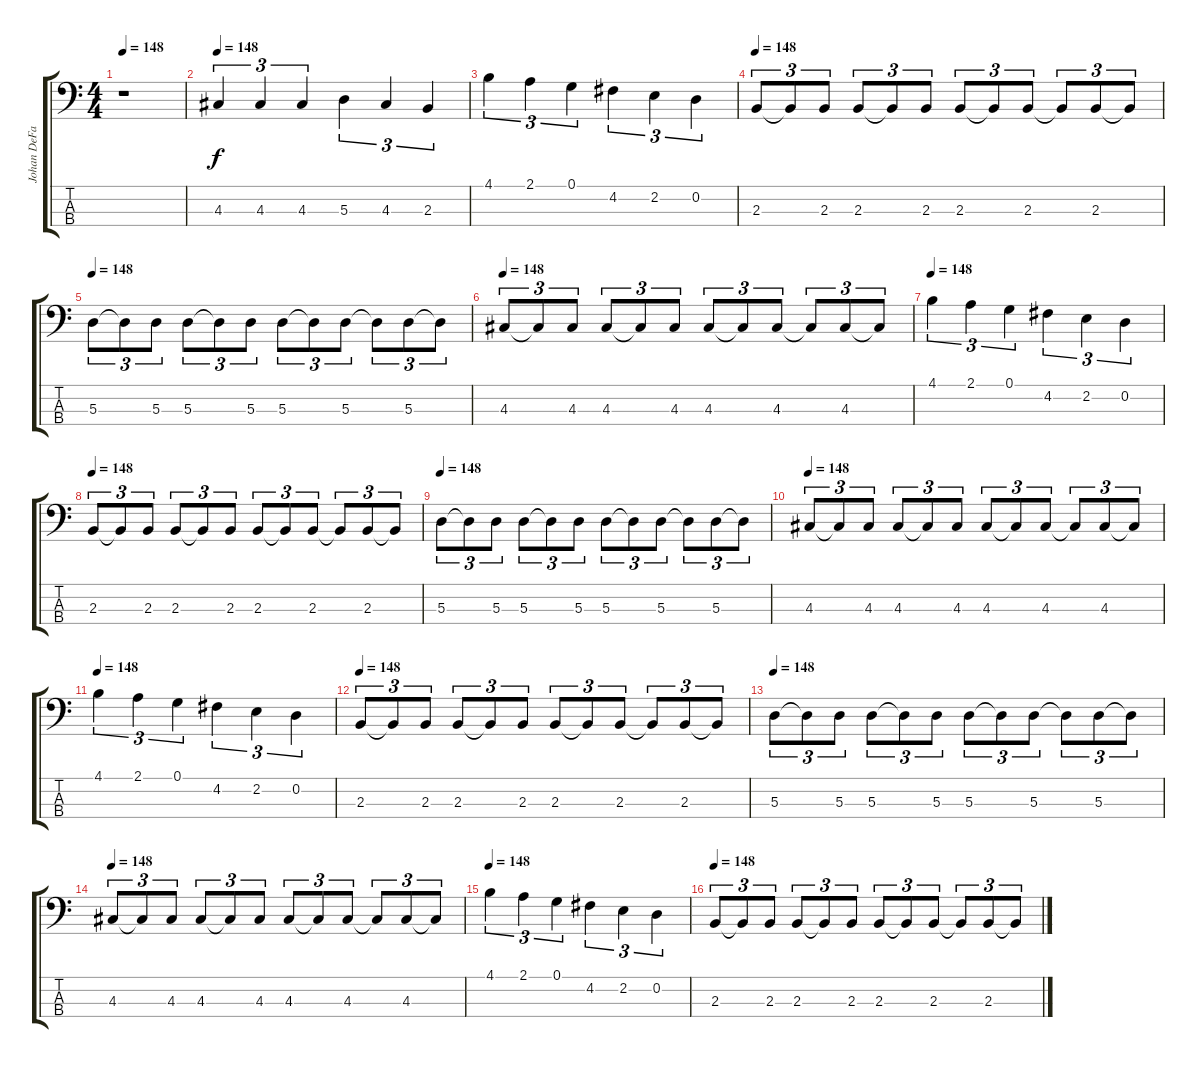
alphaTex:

\track ("Johan DeFarfalla" "Johan DeFa") {instrument electricbassfinger}
\staff {score tabs}
\tuning (G2 D2 A1 E1) {hide}
\ts (4 4)
\tempo 148
\clef f4
\ks c
r.1{dy f} |
\tempo 148
4.3.4{tu (3 2)} 4.3.4{tu (3 2)} 4.3.4{tu (3 2)} 5.3.4{tu (3 2)} 4.3.4{tu (3 2)} 2.3.4{tu (3 2)} |
4.1.4{tu (3 2)} 2.1.4{tu (3 2)} 0.1.4{tu (3 2)} 4.2.4{tu (3 2)} 2.2.4{tu (3 2)} 0.2.4{tu (3 2)} |
\tempo 148
2.3.8{tu (3 2)} 2.3{t}.8{tu (3 2)} 2.3.8{tu (3 2)} 2.3.8{tu (3 2)} 2.3{t}.8{tu (3 2)} 2.3.8{tu (3 2)} 2.3.8{tu (3 2)} 2.3{t}.8{tu (3 2)} 2.3.8{tu (3 2)} 2.3{t}.8{tu (3 2)} 2.3.8{tu (3 2)} 2.3{t}.8{tu (3 2)} |
\tempo 148
5.3.8{tu (3 2)} 5.3{t}.8{tu (3 2)} 5.3.8{tu (3 2)} 5.3.8{tu (3 2)} 5.3{t}.8{tu (3 2)} 5.3.8{tu (3 2)} 5.3.8{tu (3 2)} 5.3{t}.8{tu (3 2)} 5.3.8{tu (3 2)} 5.3{t}.8{tu (3 2)} 5.3.8{tu (3 2)} 5.3{t}.8{tu (3 2)} |
\tempo 148
4.3.8{tu (3 2)} 4.3{t}.8{tu (3 2)} 4.3.8{tu (3 2)} 4.3.8{tu (3 2)} 4.3{t}.8{tu (3 2)} 4.3.8{tu (3 2)} 4.3.8{tu (3 2)} 4.3{t}.8{tu (3 2)} 4.3.8{tu (3 2)} 4.3{t}.8{tu (3 2)} 4.3.8{tu (3 2)} 4.3{t}.8{tu (3 2)} |
\tempo 148
4.1.4{tu (3 2)} 2.1.4{tu (3 2)} 0.1.4{tu (3 2)} 4.2.4{tu (3 2)} 2.2.4{tu (3 2)} 0.2.4{tu (3 2)} |
\tempo 148
2.3.8{tu (3 2)} 2.3{t}.8{tu (3 2)} 2.3.8{tu (3 2)} 2.3.8{tu (3 2)} 2.3{t}.8{tu (3 2)} 2.3.8{tu (3 2)} 2.3.8{tu (3 2)} 2.3{t}.8{tu (3 2)} 2.3.8{tu (3 2)} 2.3{t}.8{tu (3 2)} 2.3.8{tu (3 2)} 2.3{t}.8{tu (3 2)} |
\tempo 148
5.3.8{tu (3 2)} 5.3{t}.8{tu (3 2)} 5.3.8{tu (3 2)} 5.3.8{tu (3 2)} 5.3{t}.8{tu (3 2)} 5.3.8{tu (3 2)} 5.3.8{tu (3 2)} 5.3{t}.8{tu (3 2)} 5.3.8{tu (3 2)} 5.3{t}.8{tu (3 2)} 5.3.8{tu (3 2)} 5.3{t}.8{tu (3 2)} |
\tempo 148
4.3.8{tu (3 2)} 4.3{t}.8{tu (3 2)} 4.3.8{tu (3 2)} 4.3.8{tu (3 2)} 4.3{t}.8{tu (3 2)} 4.3.8{tu (3 2)} 4.3.8{tu (3 2)} 4.3{t}.8{tu (3 2)} 4.3.8{tu (3 2)} 4.3{t}.8{tu (3 2)} 4.3.8{tu (3 2)} 4.3{t}.8{tu (3 2)} |
\tempo 148
4.1.4{tu (3 2)} 2.1.4{tu (3 2)} 0.1.4{tu (3 2)} 4.2.4{tu (3 2)} 2.2.4{tu (3 2)} 0.2.4{tu (3 2)} |
\tempo 148
2.3.8{tu (3 2)} 2.3{t}.8{tu (3 2)} 2.3.8{tu (3 2)} 2.3.8{tu (3 2)} 2.3{t}.8{tu (3 2)} 2.3.8{tu (3 2)} 2.3.8{tu (3 2)} 2.3{t}.8{tu (3 2)} 2.3.8{tu (3 2)} 2.3{t}.8{tu (3 2)} 2.3.8{tu (3 2)} 2.3{t}.8{tu (3 2)} |
\tempo 148
5.3.8{tu (3 2)} 5.3{t}.8{tu (3 2)} 5.3.8{tu (3 2)} 5.3.8{tu (3 2)} 5.3{t}.8{tu (3 2)} 5.3.8{tu (3 2)} 5.3.8{tu (3 2)} 5.3{t}.8{tu (3 2)} 5.3.8{tu (3 2)} 5.3{t}.8{tu (3 2)} 5.3.8{tu (3 2)} 5.3{t}.8{tu (3 2)} |
\tempo 148
4.3.8{tu (3 2)} 4.3{t}.8{tu (3 2)} 4.3.8{tu (3 2)} 4.3.8{tu (3 2)} 4.3{t}.8{tu (3 2)} 4.3.8{tu (3 2)} 4.3.8{tu (3 2)} 4.3{t}.8{tu (3 2)} 4.3.8{tu (3 2)} 4.3{t}.8{tu (3 2)} 4.3.8{tu (3 2)} 4.3{t}.8{tu (3 2)} |
\tempo 148
4.1.4{tu (3 2)} 2.1.4{tu (3 2)} 0.1.4{tu (3 2)} 4.2.4{tu (3 2)} 2.2.4{tu (3 2)} 0.2.4{tu (3 2)} |
\tempo 148
2.3.8{tu (3 2)} 2.3{t}.8{tu (3 2)} 2.3.8{tu (3 2)} 2.3.8{tu (3 2)} 2.3{t}.8{tu (3 2)} 2.3.8{tu (3 2)} 2.3.8{tu (3 2)} 2.3{t}.8{tu (3 2)} 2.3.8{tu (3 2)} 2.3{t}.8{tu (3 2)} 2.3.8{tu (3 2)} 2.3{t}.8{tu (3 2)}
